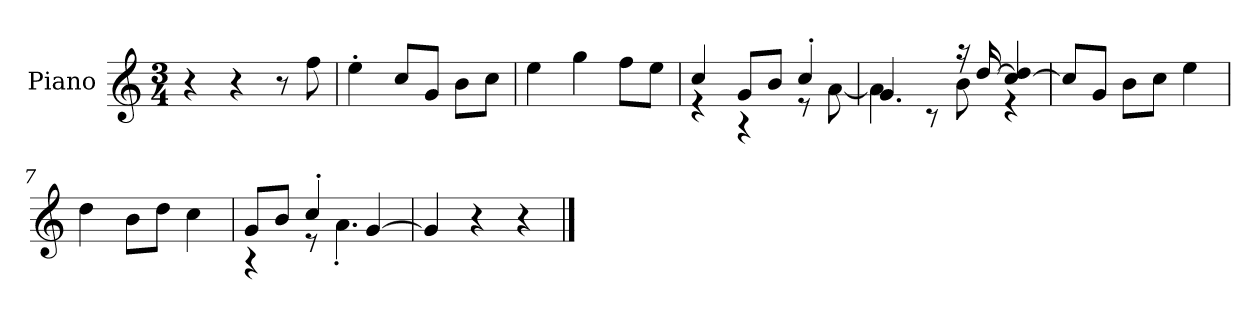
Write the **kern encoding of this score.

**kern
*part1
*staff1
*I"Piano
*I'P-no
*clefG2
*k[]
*M3/4
*MM172
=1
4r
4r
8r
8ff\
=2
4ee'\
8cc/L
8g/J
8b\L
8cc\J
=3
4ee\
4gg\
8ff\L
8ee\J
=4
*^
4cc/	4r
8g/L	4r
8b/J	.
4cc'/	8r
.	[8a\
=5	=5
4.g/	4a\]
.	8r
16r	8b\
[16dd/	.
[4cc/ 4dd/]	4r
*v	*v
=6
8cc/L]
8g/J
8b\L
8cc\J
4ee\
=7
4dd\
8b\L
8dd\J
4cc\
!!LO:LB:g=z
=8
*^
8g/L	4r
8b/J	.
4cc'/	8r
.	4.a'\
[4g/	.
*v	*v
=9
4g/]
4r
4r
==
*-
